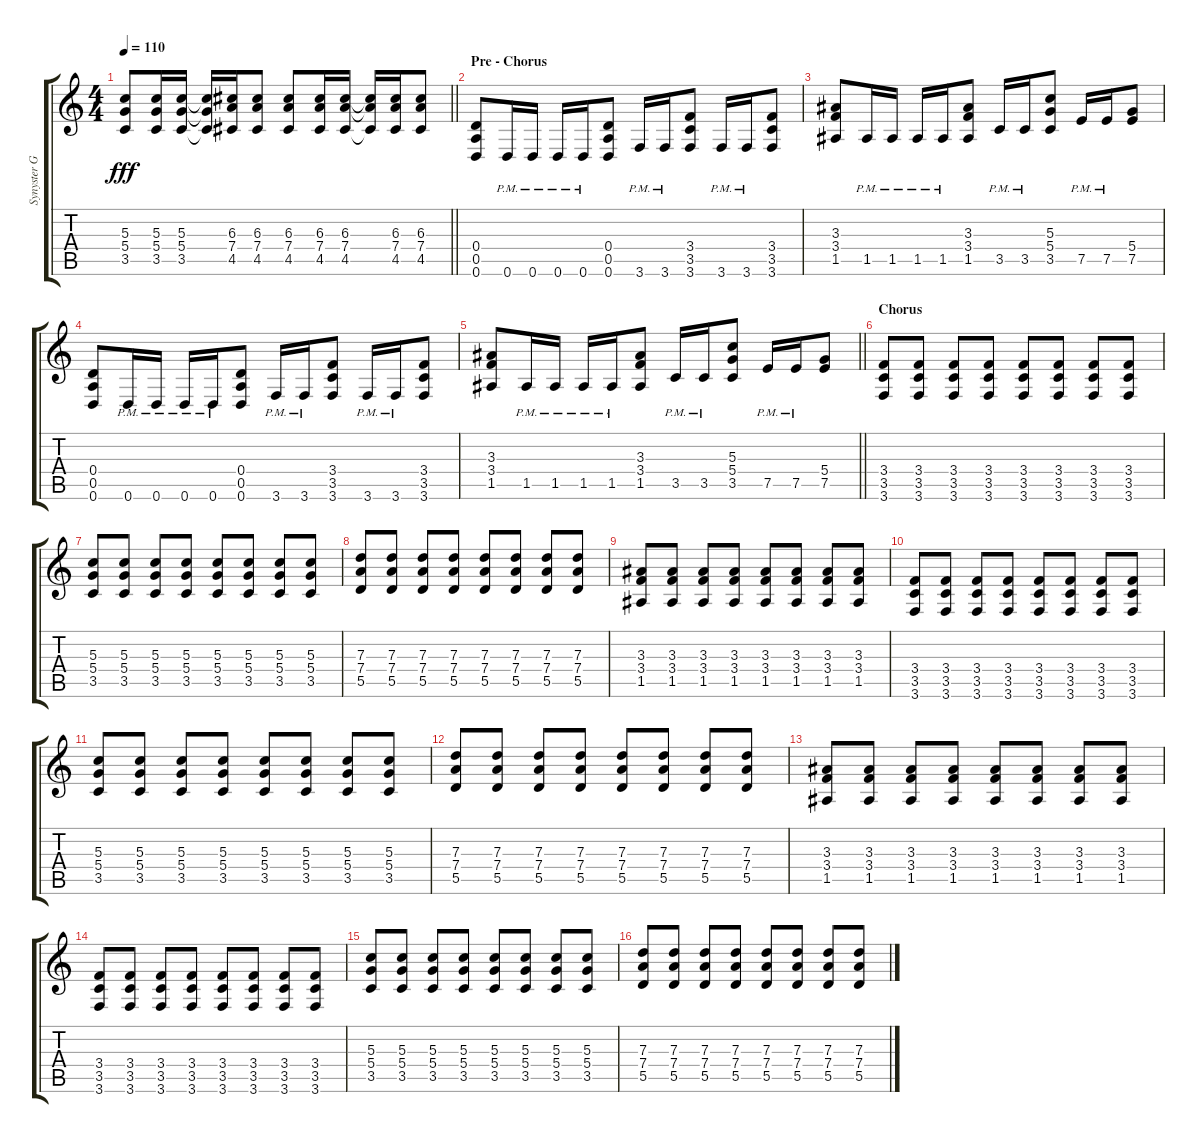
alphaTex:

\track ("Synyster Gates" "Synyster G") {instrument distortionguitar}
\staff {score tabs}
\tuning (E4 B3 G3 D3 A2 D2) {hide}
\ts (4 4)
\tempo 110
\clef g2
\barLineRight lightlight
\ks c
(5.3 5.4 3.5).8{dy fff} (5.3 5.4 3.5).16 (5.3 5.4 3.5).16 (5.3{t} 5.4{t} 3.5{t}).16 (6.3 7.4 4.5).16 (6.3 7.4 4.5).8 (6.3 7.4 4.5).8 (6.3 7.4 4.5).16 (6.3 7.4 4.5).16 (6.3{t} 7.4{t} 4.5{t}).16 (6.3 7.4 4.5).16 (6.3 7.4 4.5).8 |
\section ("" "Pre - Chorus")
(0.4 0.5 0.6).8 0.6{pm}.16 0.6{pm}.16 0.6{pm}.16 0.6{pm}.16 (0.4 0.5 0.6).8 3.6{pm}.16 3.6{pm}.16 (3.4 3.5 3.6).8 3.6{pm}.16 3.6{pm}.16 (3.4 3.5 3.6).8 |
(3.3 3.4 1.5).8 1.5{pm}.16 1.5{pm}.16 1.5{pm}.16 1.5{pm}.16 (3.3 3.4 1.5).8 3.5{pm}.16 3.5{pm}.16 (5.3 5.4 3.5).8 7.5{pm}.16 7.5{pm}.16 (5.4 7.5).8 |
(0.4 0.5 0.6).8 0.6{pm}.16 0.6{pm}.16 0.6{pm}.16 0.6{pm}.16 (0.4 0.5 0.6).8 3.6{pm}.16 3.6{pm}.16 (3.4 3.5 3.6).8 3.6{pm}.16 3.6{pm}.16 (3.4 3.5 3.6).8 |
\barLineRight lightlight
(3.3 3.4 1.5).8 1.5{pm}.16 1.5{pm}.16 1.5{pm}.16 1.5{pm}.16 (3.3 3.4 1.5).8 3.5{pm}.16 3.5{pm}.16 (5.3 5.4 3.5).8 7.5{pm}.16 7.5{pm}.16 (5.4 7.5).8 |
\section ("" "Chorus")
(3.4 3.5 3.6).8 (3.4 3.5 3.6).8 (3.4 3.5 3.6).8 (3.4 3.5 3.6).8 (3.4 3.5 3.6).8 (3.4 3.5 3.6).8 (3.4 3.5 3.6).8 (3.4 3.5 3.6).8 |
(5.3 5.4 3.5).8 (5.3 5.4 3.5).8 (5.3 5.4 3.5).8 (5.3 5.4 3.5).8 (5.3 5.4 3.5).8 (5.3 5.4 3.5).8 (5.3 5.4 3.5).8 (5.3 5.4 3.5).8 |
(7.3 7.4 5.5).8 (7.3 7.4 5.5).8 (7.3 7.4 5.5).8 (7.3 7.4 5.5).8 (7.3 7.4 5.5).8 (7.3 7.4 5.5).8 (7.3 7.4 5.5).8 (7.3 7.4 5.5).8 |
(3.3 3.4 1.5).8 (3.3 3.4 1.5).8 (3.3 3.4 1.5).8 (3.3 3.4 1.5).8 (3.3 3.4 1.5).8 (3.3 3.4 1.5).8 (3.3 3.4 1.5).8 (3.3 3.4 1.5).8 |
(3.4 3.5 3.6).8 (3.4 3.5 3.6).8 (3.4 3.5 3.6).8 (3.4 3.5 3.6).8 (3.4 3.5 3.6).8 (3.4 3.5 3.6).8 (3.4 3.5 3.6).8 (3.4 3.5 3.6).8 |
(5.3 5.4 3.5).8 (5.3 5.4 3.5).8 (5.3 5.4 3.5).8 (5.3 5.4 3.5).8 (5.3 5.4 3.5).8 (5.3 5.4 3.5).8 (5.3 5.4 3.5).8 (5.3 5.4 3.5).8 |
(7.3 7.4 5.5).8 (7.3 7.4 5.5).8 (7.3 7.4 5.5).8 (7.3 7.4 5.5).8 (7.3 7.4 5.5).8 (7.3 7.4 5.5).8 (7.3 7.4 5.5).8 (7.3 7.4 5.5).8 |
(3.3 3.4 1.5).8 (3.3 3.4 1.5).8 (3.3 3.4 1.5).8 (3.3 3.4 1.5).8 (3.3 3.4 1.5).8 (3.3 3.4 1.5).8 (3.3 3.4 1.5).8 (3.3 3.4 1.5).8 |
(3.4 3.5 3.6).8 (3.4 3.5 3.6).8 (3.4 3.5 3.6).8 (3.4 3.5 3.6).8 (3.4 3.5 3.6).8 (3.4 3.5 3.6).8 (3.4 3.5 3.6).8 (3.4 3.5 3.6).8 |
(5.3 5.4 3.5).8 (5.3 5.4 3.5).8 (5.3 5.4 3.5).8 (5.3 5.4 3.5).8 (5.3 5.4 3.5).8 (5.3 5.4 3.5).8 (5.3 5.4 3.5).8 (5.3 5.4 3.5).8 |
(7.3 7.4 5.5).8 (7.3 7.4 5.5).8 (7.3 7.4 5.5).8 (7.3 7.4 5.5).8 (7.3 7.4 5.5).8 (7.3 7.4 5.5).8 (7.3 7.4 5.5).8 (7.3 7.4 5.5).8
